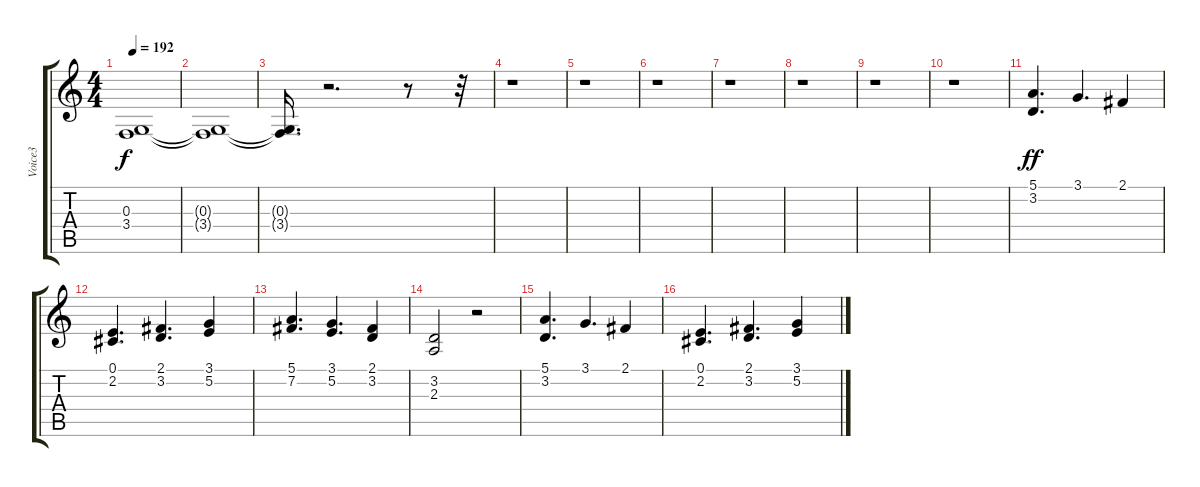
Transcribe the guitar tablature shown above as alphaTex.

\track ("Voice3" "Voice3") {instrument choiraahs}
\staff {score tabs}
\tuning (E4 B3 G3 D3 A2 E2) {hide}
\ts (4 4)
\tempo 192
\clef g2
\ks c
(0.3{t} 3.4{t}).1{dy f} |
(0.3{t} 3.4{t}).1 |
(0.3{t} 3.4{t}).16{d} r.2{d} r.8 r.32 |
r.1 |
r.1 |
r.1 |
r.1 |
r.1 |
r.1 |
r.1 |
(5.1 3.2).4{d dy ff} 3.1.4{d} 2.1.4 |
(0.1 2.2).4{d} (2.1 3.2).4{d} (3.1 5.2).4 |
(5.1 7.2).4{d} (3.1 5.2).4{d} (2.1 3.2).4 |
(3.2 2.3).2 r.2 |
(5.1 3.2).4{d} 3.1.4{d} 2.1.4 |
(0.1 2.2).4{d} (2.1 3.2).4{d} (3.1 5.2).4
